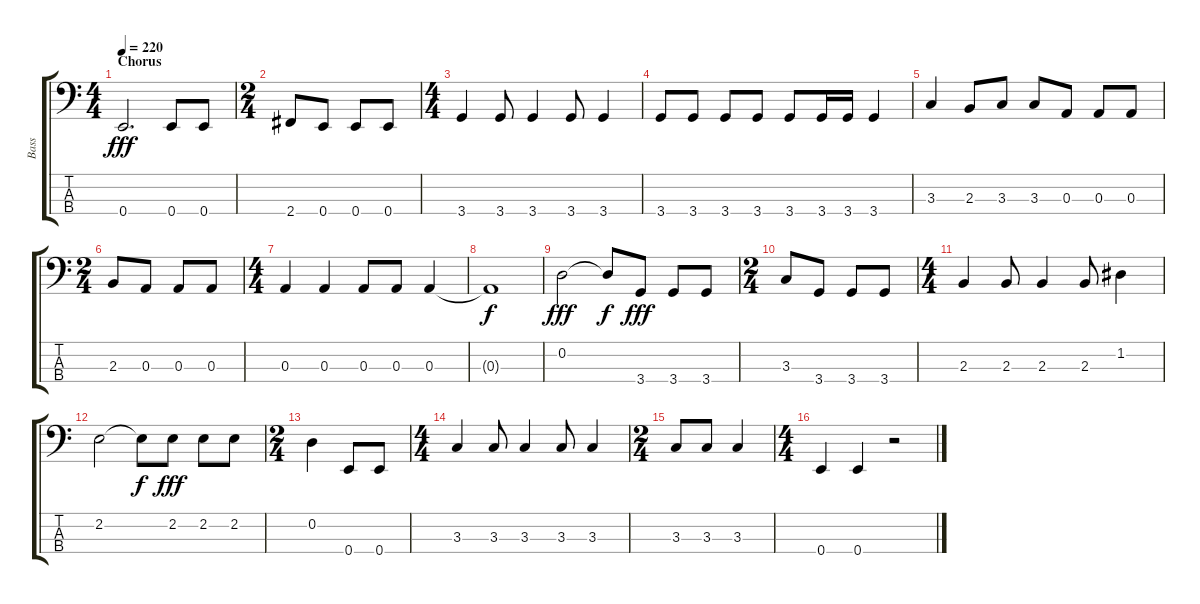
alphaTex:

\track ("Bass" "Bass") {instrument electricbasspick}
\staff {score tabs}
\tuning (G2 D2 A1 E1) {hide}
\ts (4 4)
\section ("" "Chorus")
\tempo 220
\clef f4
\ks c
0.4.2{d dy fff} 0.4.8 0.4.8 |
\ts (2 4)
2.4.8 0.4.8 0.4.8 0.4.8 |
\ts (4 4)
3.4.4 3.4.8 3.4.4 3.4.8 3.4.4 |
3.4.8 3.4.8 3.4.8 3.4.8 3.4.8 3.4.16 3.4.16 3.4.4 |
3.3.4 2.3.8 3.3.8 3.3.8 0.3.8 0.3.8 0.3.8 |
\ts (2 4)
2.3.8 0.3.8 0.3.8 0.3.8 |
\ts (4 4)
0.3.4 0.3.4 0.3.8 0.3.8 0.3.4 |
0.3{t}.1{dy f} |
0.2.2{dy fff} 0.2{t}.8{dy f} 3.4.8{dy fff} 3.4.8 3.4.8 |
\ts (2 4)
3.3.8 3.4.8 3.4.8 3.4.8 |
\ts (4 4)
2.3.4 2.3.8 2.3.4 2.3.8 1.2.4 |
2.2.2 2.2{t}.8{dy f} 2.2.8{dy fff} 2.2.8 2.2.8 |
\ts (2 4)
0.2.4 0.4.8 0.4.8 |
\ts (4 4)
3.3.4 3.3.8 3.3.4 3.3.8 3.3.4 |
\ts (2 4)
3.3.8 3.3.8 3.3.4 |
\ts (4 4)
0.4.4 0.4.4 r.2
